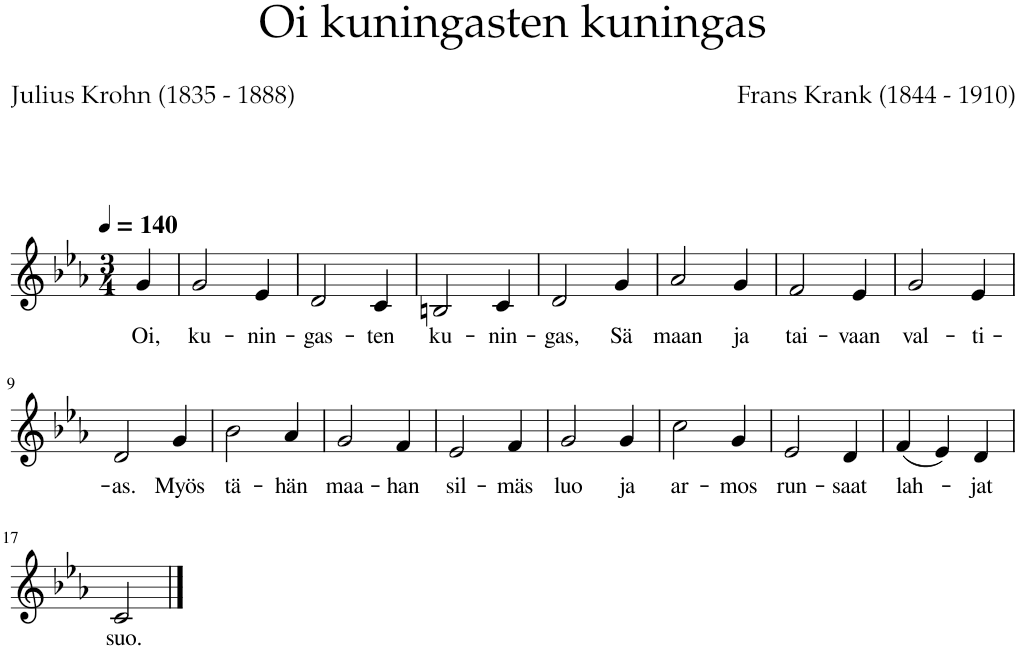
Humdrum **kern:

**kern	**text
*part1	*part1
*staff1	*staff1
*I"Staff	*
*clefG2	*
*k[b-e-a-]	*
*M3/4	*
*MM140	*
=1	=1
!	!LO:LY:b
4g/	Oi,
=2	=2
!	!LO:LY:b
2g/	ku-
!	!LO:LY:b
4e-/	-nin-
=3	=3
!	!LO:LY:b
2d/	-gas-
!	!LO:LY:b
4c/	-ten
=4	=4
!	!LO:LY:b
2Bn/	ku-
!	!LO:LY:b
4c/	-nin-
=5	=5
!	!LO:LY:b
2d/	-gas,
!	!LO:LY:b
4g/	Sä
=6	=6
!	!LO:LY:b
2a-/	maan
!	!LO:LY:b
4g/	ja
=7	=7
!	!LO:LY:b
2f/	tai-
!	!LO:LY:b
4e-/	-vaan
=8	=8
!	!LO:LY:b
2g/	val-
!	!LO:LY:b
4e-/	-ti-
!!LO:LB:g=z
=9	=9
!	!LO:LY:b
2d/	-as.
!	!LO:LY:b
4g/	Myös
=10	=10
!	!LO:LY:b
2b-\	tä-
!	!LO:LY:b
4a-/	-hän
=11	=11
!	!LO:LY:b
2g/	maa-
!	!LO:LY:b
4f/	-han
=12	=12
!	!LO:LY:b
2e-/	sil-
!	!LO:LY:b
4f/	-mäs
=13	=13
!	!LO:LY:b
2g/	luo
!	!LO:LY:b
4g/	ja
=14	=14
!	!LO:LY:b
2cc\	ar-
!	!LO:LY:b
4g/	-mos
=15	=15
!	!LO:LY:b
2e-/	run-
!	!LO:LY:b
4d/	-saat
=16	=16
!	!LO:LY:b
(4f/	lah-
4e-/)	.
!	!LO:LY:b
4d/	-jat
!!LO:LB:g=z
=17	=17
!	!LO:LY:b
2c/	suo.
==	==
*-	*-
